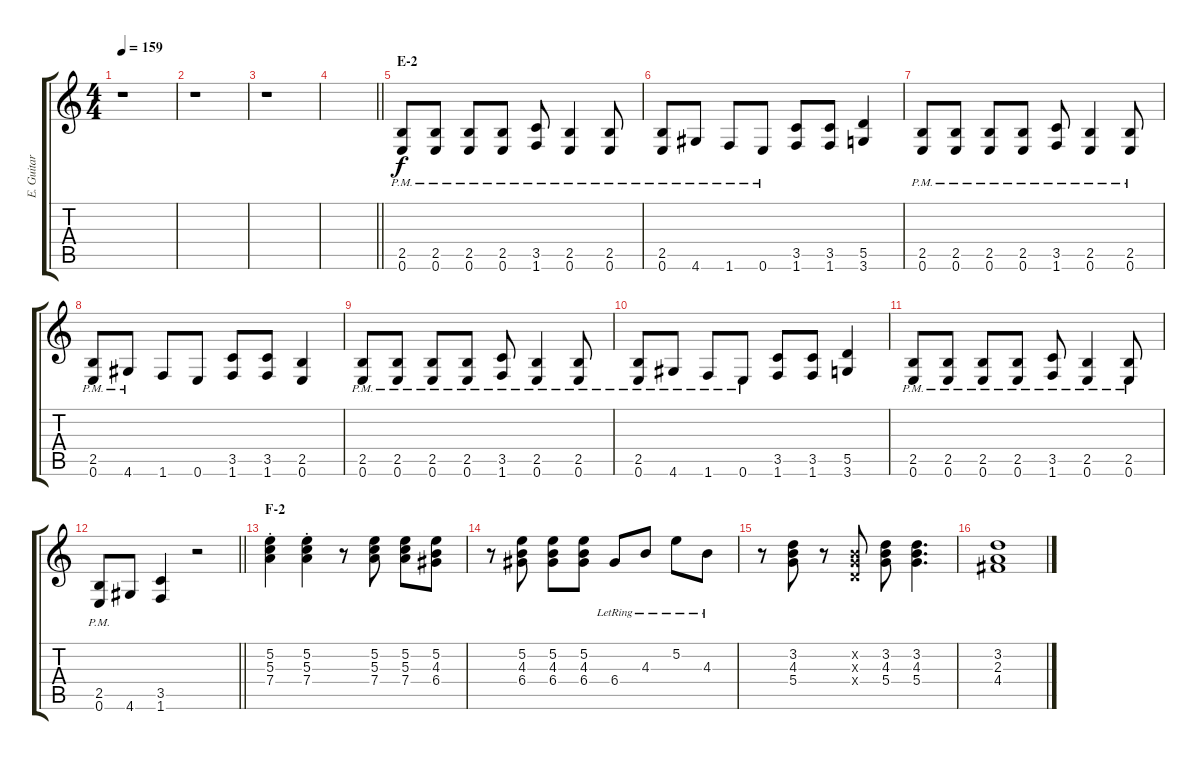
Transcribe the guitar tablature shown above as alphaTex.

\track ("E. Guitar II" "E. Guitar ") {instrument overdrivenguitar}
\staff {score tabs}
\tuning (E4 B3 G3 D3 A2 E2) {hide}
\ts (4 4)
\tempo 159
\clef g2
\ks c
r.1{dy fff} |
r.1 |
r.1 |
\barLineRight lightlight
|
\section ("" "E-2")
(2.5{pm} 0.6{pm}).8{dy f} (2.5{pm} 0.6{pm}).8 (2.5{pm} 0.6{pm}).8 (2.5{pm} 0.6{pm}).8 (3.5{pm} 1.6{pm}).8 (2.5{pm} 0.6{pm}).4 (2.5{pm} 0.6{pm}).8 |
(2.5{pm} 0.6{pm}).8 4.6{pm}.8 1.6{pm}.8 0.6{pm}.8 (3.5 1.6).8 (3.5 1.6).8 (5.5 3.6).4 |
(2.5{pm} 0.6{pm}).8 (2.5{pm} 0.6{pm}).8 (2.5{pm} 0.6{pm}).8 (2.5{pm} 0.6{pm}).8 (3.5{pm} 1.6{pm}).8 (2.5{pm} 0.6{pm}).4 (2.5{pm} 0.6{pm}).8 |
(2.5{pm} 0.6{pm}).8 4.6{pm}.8 1.6.8 0.6.8 (3.5 1.6).8 (3.5 1.6).8 (2.5 0.6).4 |
(2.5{pm} 0.6{pm}).8 (2.5{pm} 0.6{pm}).8 (2.5{pm} 0.6{pm}).8 (2.5{pm} 0.6{pm}).8 (3.5{pm} 1.6{pm}).8 (2.5{pm} 0.6{pm}).4 (2.5{pm} 0.6{pm}).8 |
(2.5{pm} 0.6{pm}).8 4.6{pm}.8 1.6{pm}.8 0.6{pm}.8 (3.5 1.6).8 (3.5 1.6).8 (5.5 3.6).4 |
(2.5{pm} 0.6{pm}).8 (2.5{pm} 0.6{pm}).8 (2.5{pm} 0.6{pm}).8 (2.5{pm} 0.6{pm}).8 (3.5{pm} 1.6{pm}).8 (2.5{pm} 0.6{pm}).4 (2.5{pm} 0.6{pm}).8 |
\barLineRight lightlight
(2.5{pm} 0.6{pm}).8 4.6.8 (3.5 1.6).4 r.2 |
\section ("" "F-2")
(5.2{st} 5.3{st} 7.4{st}).4 (5.2{st} 5.3{st} 7.4{st}).4 r.8 (5.2 5.3 7.4).8 (5.2 5.3 7.4).8 (5.2 4.3 6.4).8 |
r.8 (5.2 4.3 6.4).8 (5.2 4.3 6.4).8 (5.2 4.3 6.4).8 6.4{lr}.8 4.3{lr}.8 5.2{lr}.8 4.3{lr}.8 |
r.8 (3.2 4.3 5.4).8 r.8 (0.2{x} 0.3{x} 0.4{x}).8 (3.2 4.3 5.4).8 (3.2 4.3 5.4).4{d} |
(3.2 2.3 4.4).1
